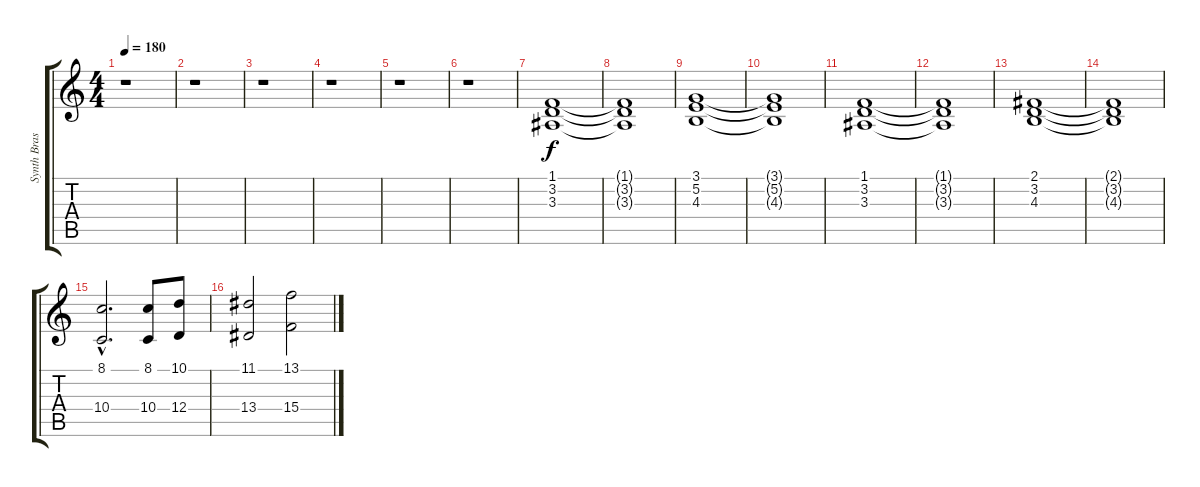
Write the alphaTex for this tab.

\track ("Synth Brass 2" "Synth Bras") {instrument synthbrass2}
\staff {score tabs}
\tuning (E4 B3 G3 D3 A2 E2) {hide}
\ts (4 4)
\tempo 180
\clef g2
\ks c
r.1{dy f} |
r.1 |
r.1 |
r.1 |
r.1 |
r.1 |
(1.1 3.2 3.3).1 |
(1.1{t} 3.2{t} 3.3{t}).1 |
(3.1 5.2 4.3).1 |
(3.1{t} 5.2{t} 4.3{t}).1 |
(1.1 3.2 3.3).1 |
(1.1{t} 3.2{t} 3.3{t}).1 |
(2.1 3.2 4.3).1 |
(2.1{t} 3.2{t} 4.3{t}).1 |
(8.1{hac} 10.4{hac}).2{d} (8.1 10.4).8 (10.1 12.4).8 |
(11.1 13.4).2 (13.1 15.4).2
